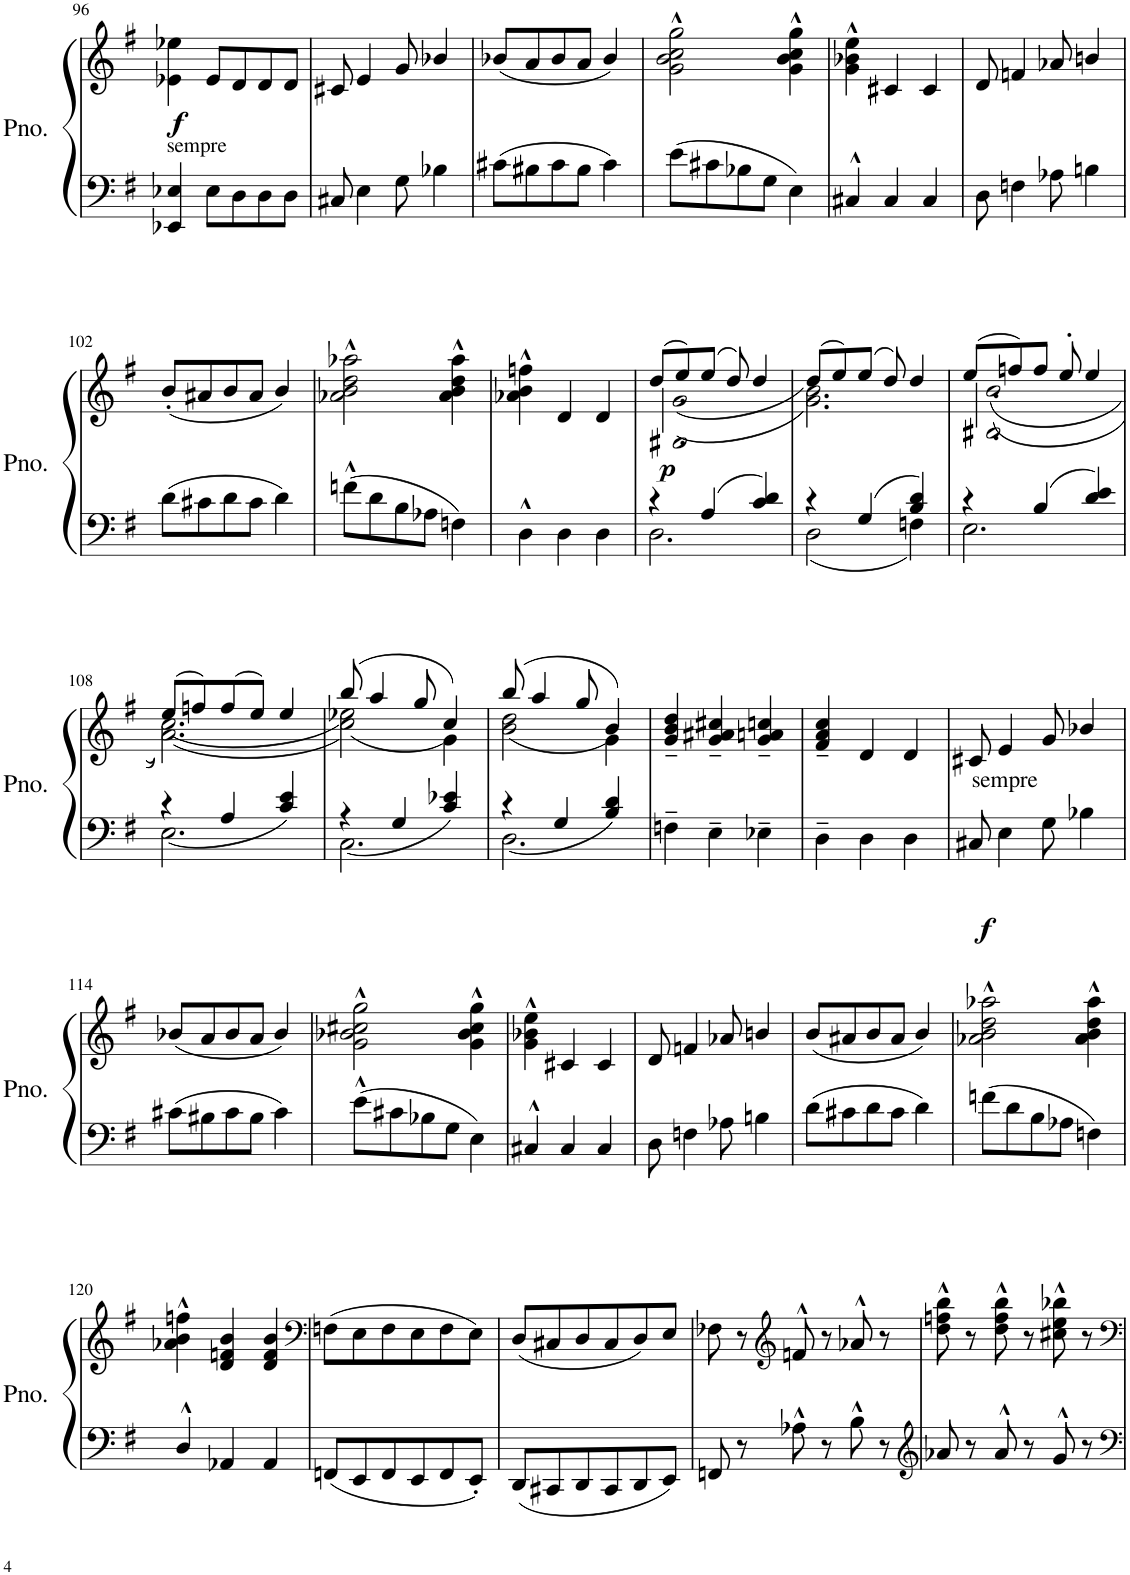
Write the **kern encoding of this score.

**kern	**kern	**text	**dynam
*part1	*part1	*part1	*part1
*staff2	*staff1	*staff1	*staff1/2
*I"Piano	*	*	*
*I'Pno.	*	*	*
!!LO:PB:g=z
*clefF4	*clefG2	*	*
*k[f#]	*k[f#]	*	*
*M3/4	*M3/4	*	*
=96	=96	=96	=96
!LO:TX:a:t=sempre	!	!	!
!	!	!	!LO:DY:b
4EE-X/ 4E-X/	4e-X\ 4ee-X\	.	f
8E-\L	8e-/L	.	.
8D\	8d/	.	.
8D\	8d/	.	.
8D\J	8d/J	.	.
=97	=97	=97	=97
8C#X/	8c#X/	.	.
4E\	4e/	.	.
8G\	8g/	.	.
4B-X\	4b-X/	.	.
=98	=98	=98	=98
8c#X\L	(8b-X/L	.	.
8B#X\	8a/	.	.
8c#\	8b-/	.	.
8B#\J	8a/J	.	.
4c#\	4b-/)	.	.
=99	=99	=99	=99
8e\L	2g\^^ 2b\^^ 2cc\^^ 2gg\^^	.	.
8c#X\	.	.	.
8B-X\	.	.	.
8G\J	.	.	.
4E\	4g\^^ 4b\^^ 4cc\^^ 4gg\^^	.	.
=100	=100	=100	=100
4C#X^^/	4g\^^ 4b-X\^^ 4ee\^^	.	.
4C#/	4c#X/	.	.
4C#/	4c#/	.	.
=101	=101	=101	=101
8D\	8d/	.	.
4Fn\	4fn/	.	.
8A-X\	8a-X/	.	.
4Bn\	4bn/	.	.
!!LO:LB:g=z
=102	=102	=102	=102
8d\L	(8b'/L	.	.
8c#X\	8a#X/	.	.
8d\	8b/	.	.
8c#\J	8a#/J	.	.
4d\	4b/)	.	.
=103	=103	=103	=103
8fn^^\L	2a-X\^^ 2b\^^ 2dd\^^ 2aa-X\^^	.	.
8d\	.	.	.
8B\	.	.	.
8A-X\J	.	.	.
4Fn\	4a-\^^ 4b\^^ 4dd\^^ 4aa-\^^	.	.
=104	=104	=104	=104
4D^^\	4a-X\^^ 4b\^^ 4ffn\^^	.	.
4D\	4d/	.	.
4D\	4d/	.	.
=105	=105	=105	=105
*^	*^	*	*
!	!	!	!	!	!LO:DY:b
4r	2.D\	(8dd/L	((2.f#X\ 2.cc\	.	p
.	.	8ee/)	.	.	.
4A/	.	(8ee/J	.	.	.
.	.	8dd/)	.	.	.
4c/ 4d/	.	4dd/	.	.	.
=106	=106	=106	=106	=106	=106
4r	2D\	(8dd/L	2.g\ 2.b\))	.	.
.	.	8ee/)	.	.	.
4G/	.	(8ee/J	.	.	.
.	.	8dd/)	.	.	.
4B/ 4d/	4Fn\	4dd/	.	.	.
=107	=107	=107	=107	=107	=107
4r	2.E\	(8ee/L	((2.g#X\ 2.dd\	.	.
.	.	8ffn/)	.	.	.
4B/	.	8ff/J	.	.	.
.	.	8ee'/	.	.	.
4d/ 4e/	.	4ee/	.	.	.
!!LO:LB:g=z	!!
=108	=108	=108	=108	=108	=108
4r	(2.E\	(8ee/L	((2.a\ 2.cc\))	.	.
.	.	8ffn/)	.	.	.
4A/	.	(8ff/	.	.	.
.	.	8ee/J)	.	.	.
4c/ 4e/	.	4ee/	.	.	.
=109	=109	=109	=109	=109	=109
4r	(2.C\	8bb/	(2cc\ 2ee-X\))	.	.
.	.	4aa/	.	.	.
4G/	.	.	.	.	.
.	.	8gg/	.	.	.
4c/ 4e-X/	.	4cc/)	4g\)	.	.
=110	=110	=110	=110	=110	=110
4r	(2.D\	8bb/	(2b\ 2dd\	.	.
.	.	4aa/	.	.	.
4G/	.	.	.	.	.
.	.	8gg/	.	.	.
4B/ 4d/	.	4b/)	4g\)	.	.
*v	*v	*	*	*	*
*	*v	*v	*	*
=111	=111	=111	=111
4Fn~\	4g/~ 4b/~ 4dd/~	.	.
4E~\	4g/~ 4a#X/~ 4cc#X/~	.	.
4E-X~\	4g/~ 4an/~ 4ccn/~	.	.
=112	=112	=112	=112
4D~\	4f#/~ 4a/~ 4cc/~	.	.
4D\	4d/	.	.
4D\	4d/	.	.
=113	=113	=113	=113
!	!	!	!LO:DY:b=2
8C#X/	8c#X/	.	f
!	!	!LO:LY:b	!
4E\	4e/	sempre	.
8G\	8g/	.	.
4B-X\	4b-X/	.	.
!!LO:LB:g=z
=114	=114	=114	=114
8c#X\L	8b-X/L	.	.
8B#X\	8a/	.	.
8c#\	8b-/	.	.
8B#\J	8a/J	.	.
4c#\	4b-/)	.	.
=115	=115	=115	=115
8e^^\L	2g\^^ 2b-X\^^ 2cc#X\^^ 2gg\^^	.	.
8c#X\	.	.	.
8B-X\	.	.	.
8G\J	.	.	.
4E\	4g\^^ 4b-\^^ 4cc#\^^ 4gg\^^	.	.
=116	=116	=116	=116
4C#X^^/	4g\^^ 4b-X\^^ 4ee\^^	.	.
4C#/	4c#X/	.	.
4C#/	4c#/	.	.
=117	=117	=117	=117
8D\	8d/	.	.
4Fn\	4fn/	.	.
8A-X\	8a-X/	.	.
4Bn\	4bn/	.	.
=118	=118	=118	=118
8d\L	(8b/L	.	.
8c#X\	8a#X/	.	.
8d\	8b/	.	.
8c#\J	8a#/J	.	.
4d\	4b/)	.	.
=119	=119	=119	=119
8fn\L	2a-X\^^ 2b\^^ 2dd\^^ 2aa-X\^^	.	.
8d\	.	.	.
8B\	.	.	.
8A-X\J	.	.	.
4Fn\	4a-\^^ 4b\^^ 4dd\^^ 4aa-\^^	.	.
!!LO:LB:g=z
=120	=120	=120	=120
4D^^/	4a-X\^^ 4b\^^ 4ffn\^^	.	.
4AA-X/	4d/ 4fn/ 4b/	.	.
4AA-/	4d/ 4f/ 4b/	.	.
=121	=121	=121	=121
*	*clefF4	*	*
8FFn/L	(8Fn\L	.	.
8EE/	8E\	.	.
8FF/	8F\	.	.
8EE/	8E\	.	.
8FF/	8F\	.	.
8EE'/J	8E\J)	.	.
=122	=122	=122	=122
8DD/L	(8D/L	.	.
8CC#X/	8C#X/	.	.
8DD/	8D/	.	.
8CC#/	8C#/	.	.
8DD/	8D/)	.	.
8EE/J	8E/J	.	.
=123	=123	=123	=123
8FFn/	8F-X\	.	.
8r	8r	.	.
*	*clefG2	*	*
8A-X^^\	8fn^^/	.	.
8r	8r	.	.
8B^^\	8a-X^^/	.	.
8r	8r	.	.
=124	=124	=124	=124
*clefG2	*	*	*
8a-X/	8dd\^^ 8ffn\^^ 8bb\^^	.	.
8r	8r	.	.
8a-^^/	8dd\^^ 8ff\^^ 8bb\^^	.	.
8r	8r	.	.
8g^^/	8cc#X\^^ 8ee\^^ 8bb-X\^^	.	.
8r	8r	.	.
=	=	=	=
*-	*-	*-	*-
